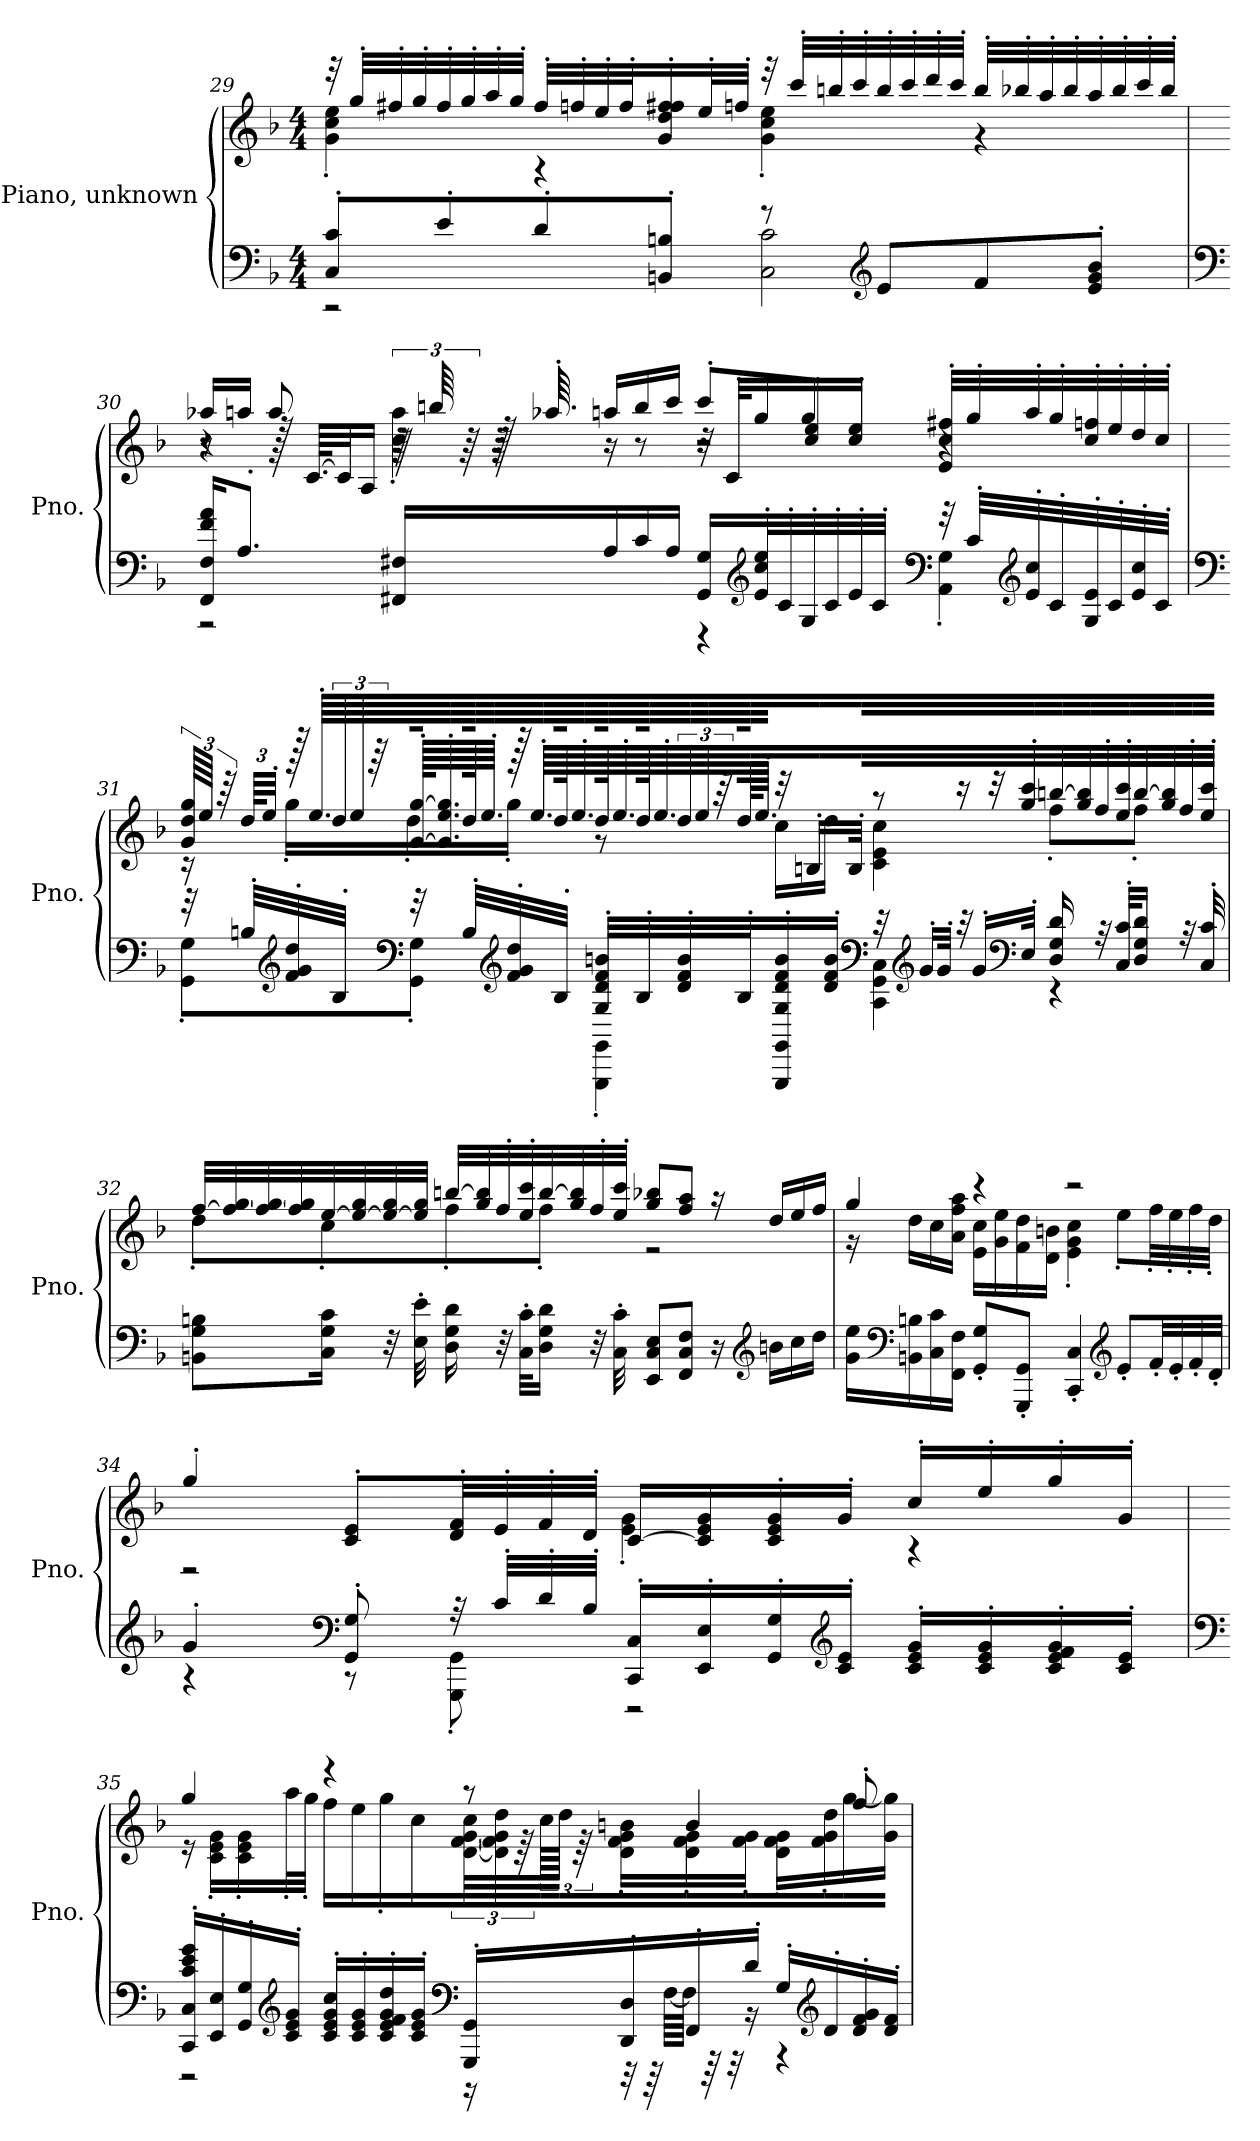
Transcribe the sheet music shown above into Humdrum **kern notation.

**kern	**kern
*part1	*part1
*staff2	*staff1
*I"Piano, unknown	*
*I'Pno.	*
!!LO:PB:g=z
*clefF4	*clefG2
*k[b-]	*k[b-]
*M4/4	*M4/4
=29	=29
*^	*^
8C/' 8c/'L	2r	32r	4g\' 4cc\' 4ee\'
.	.	32gg'/LLL	.
.	.	32ff#X'/	.
.	.	32gg'/	.
8e'/	.	32ff#'/	.
.	.	32gg'/	.
.	.	32aa'/	.
.	.	32gg'/JJJ	.
8d'/	.	32ff#'/LLL	4r
.	.	32ffn'/	.
.	.	32ee'/	.
.	.	32ff'/J	.
8BBn/' 8Bn/'J	.	16g/' 16dd/' 16ff/' 16ff#X/'	.
.	.	32ee'/L	.
.	.	32ffn'/JJJ	.
8r	2C\ 2c\	32r	4g\' 4cc\' 4ee\'
.	.	32ccc'/LLL	.
.	.	32bbn'/	.
.	.	32ccc'/	.
*clefG2	*	*	*
8e/L	.	32bb'/	.
.	.	32ccc'/	.
.	.	32ddd'/	.
.	.	32ccc'/JJJ	.
8f/	.	32bb'/LLL	4r
.	.	32bb-X'/	.
.	.	32aa'/	.
.	.	32bb-'/	.
8e/' 8g/' 8b-/'J	.	32aa'/	.
.	.	32bb-'/	.
.	.	32ccc'/	.
.	.	32bb-'/JJJ	.
*	*	*v	*v
!!LO:LB:g=z
=30	=30	=30
*clefF4	*	*
*	*	*^
*	*	*	*^
16FF/ 16F/ 16f/ 16a/KL	2r	8r	4r	16aa-X/LL
8.A'/J	.	.	.	16aan/JJ
.	.	8aa/	.	128r
.	.	.	.	[64.c/KLLL
.	.	.	.	32c/J]
.	.	.	.	16A/JJ
16FF#X/ 16F#X/LL	.	32r	4cc\' 4aa\'	96r
.	.	.	.	96bbn/
.	.	.	.	96r
.	.	128r	.	32r
.	.	64.aa-X'/	.	.
16A/	.	16r	.	16aan/LL
16c/	.	8r	.	16bb/
16A/JJ	.	.	.	16ccc/JJ
16GG/ 16G/LL	4r	8ccc'/L	2r	32r
.	.	.	.	32c'/KLL
*clefG2	*	*	*	*
32e/' 32cc/' 32ee/'L	.	.	.	16gg/
32c'/	.	.	.	.
32G'/	.	8gg/J	.	16cc/' 16ee/'
32c'/	.	.	.	.
32e'/	.	.	.	16cc/' 16ee/'JJ
32c'/JJJ	.	.	.	.
*clefF4	*	*	*	*
32r	4AA\' 4G\'	4r	.	32e/' 32cc/' 32ff#X/'LLL
32c'/LLL	.	.	.	32gg'/
*clefG2	*	*	*	*
32e/' 32cc/'	.	.	.	32aa'/
32c'/	.	.	.	32gg'/
32G/' 32e/'	.	.	.	32cc/' 32ffn/'
32c'/	.	.	.	32ee'/
32e/' 32cc/'	.	.	.	32dd'/
32c'/JJJ	.	.	.	32cc'/JJJ
*	*	*v	*v	*v
!!LO:LB:g=z
=31	=31	=31
*clefF4	*	*
*	*	*^
32r	8GG\' 8G\'L	96g/ 96dd/ 96gg/LLLL	16r
.	.	96ee/JJJJ	.
.	.	96r	.
32Bn'/LLL	.	96dd/KLLL	.
.	.	48ee'/JJJ	.
*clefG2	*	*	*
32f/' 32g/' 32dd/'	.	128r	16gg'\LL
.	.	64.ee'/LLLL	.
32B'/JJJ	.	96dd/	.
.	.	96ee/JJJJ	.
.	.	96r	.
*clefF4	*	*	*
32r	8GG\' 8G\'J	[128g/' [128gg/'KLLLL	16dd'\
.	.	64.g/]' 64.ee/' 64.gg/]'	.
32B'/LLL	.	128dd/K	.
.	.	64.ee'/JJJJ	.
*clefG2	*	*	*
32f/' 32g/' 32dd/'	.	128r	16gg'\JJ
.	.	64.ee'/LLLL	.
32B'/JJJ	.	128dd/K	.
.	.	64.ee'/	.
32G/' 32d/' 32f/' 32bn/'LLL	4GGG\' 4GG\'	128dd/K	8r
.	.	64.ee'/	.
32B'/	.	128dd/K	.
.	.	64.ee'/	.
32d/' 32f/' 32b/'	.	96dd/	.
.	.	96ee/JJJJ	.
.	.	96r	.
32B'/J	.	128dd/KLLLL	.
.	.	64.ee'/JJJJ	.
16GGG/' 16GG/' 16G/' 16d/' 16f/' 16b/'	.	32r	16cc\LL
.	.	16Bn'/LL	.
16d/' 16f/' 16b/'JJ	.	.	16dd\JJ
.	.	32B'/JJk	.
*clefF4	*	*	*
32r	4CC\ 4GG\ 4C\	8r	4c\ 4e\ 4cc\
*clefG2	*	*	*
16g'/LL	.	.	.
32g'/JJk	.	.	.
32r	.	16r	.
16g'/LL	.	.	.
.	.	32r	.
*clefF4	*	*	*
32E'/JJk	.	32gg/' 32ccc/'	.
16D/ 16G/ 16d/	4r	[32bbn/LLL	8ff'\L
.	.	32gg/ 32bb/]	.
32r	.	32ff'/	.
32C/' 32c/'KLL	.	32ee/' 32ccc/'	.
16D/ 16G/ 16d/JJ	.	[32bb/	8ff'\J
.	.	32gg/ 32bb/]	.
32r	.	32ff'/	.
32C/' 32c/'	.	32ee/' 32ccc/'JJJ	.
*v	*v	*	*
!!LO:LB:g=z	!!
=32	=32	=32
8BBn\ 8G\ 8Bn\L	[32ff/LLL	8dd'\L
.	32ff/_ 32gg/	.
.	32ff/_ 32gg/	.
.	32ff/] 32gg/	.
16C\ 16G\ 16c\Jk	[32ee/	8cc'\
.	32ee/_ 32gg/	.
32r	32ee/_ 32gg/	.
32E\' 32e\'	32ee/] 32gg/JJJ	.
16D\ 16G\ 16d\	[32bbn/LLL	8ff'\
.	32gg/ 32bb/]	.
32r	32ff'/	.
32C\' 32c\'KLL	32ee/' 32ccc/'	.
16D\ 16G\ 16d\JJ	[32bb/	8ff'\J
.	32gg/ 32bb/]	.
32r	32ff'/	.
32C\' 32c\'	32ee/' 32ccc/'JJJ	.
8EE/ 8C/ 8E/L	8gg/ 8bb-X/L	2r
8FF/ 8C/ 8F/J	8ff/ 8aa/J	.
16r	16r	.
*clefG2	*	*
16bn\LL	16dd/LL	.
16cc\	16ee/	.
16dd\JJ	16ff/JJ	.
!!LO:LB:g=z	!!
=33	=33	=33
16g\ 16ee\LL	4gg/	16r
*clefF4	*	*
16BBn\ 16Bn\	.	16dd\LL
16C\ 16c\	.	16cc\
16FF\ 16F\JJ	.	16a\ 16ff\ 16aa\JJ
8GG/' 8G/'L	4r	16e\ 16cc\LL
.	.	16g\ 16ee\
8GGG/' 8GG/'J	.	16f\ 16dd\
.	.	16d\ 16bn\JJ
4CC/' 4C/'	2r	4e\' 4g\' 4cc\'
*clefG2	*	*
8e'/L	.	8ee'\L
32f'/LL	.	32ff'\LL
32e'/	.	32ee'\
32f'/	.	32ff'\
32d'/JJJ	.	32dd'\JJJ
=34	=34	=34
*^	*	*
4g'/	4r	4gg'/	2r
*clefF4	*	*	*
8GG/' 8G/'	8r	8c/' 8e/'L	.
32r	8GGG\' 8GG\'	32d/' 32f/'LL	.
32c'/LLL	.	32e'/	.
32d'/	.	32f'/	.
32B-'/JJJ	.	32d'/JJJ	.
16CC/' 16C/'LL	2r	[16c/LL	4e\' 4g\'
16EE/' 16E/'	.	16c/] 16e/ 16g/	.
16GG/' 16G/'	.	16c/' 16e/' 16g/'	.
*clefG2	*	*	*
16c/' 16e/'JJ	.	16g'/JJ	.
16c/' 16e/' 16g/'LL	.	16cc'/LL	4r
16c/' 16e/' 16g/'	.	16ee'/	.
16c/' 16e/' 16f/' 16g/'	.	16gg'/	.
16c/' 16e/'JJ	.	16g'/JJ	.
!!LO:LB:g=z	!!
=35	=35	=35	=35
*clefF4	*	*	*
16CC/' 16C/' 16c/' 16e/' 16g/'LL	2r	4gg/	16r
16EE/' 16E/'	.	.	16c\' 16e\' 16g\'LL
16GG/' 16G/'	.	.	16c\' 16e\' 16g\'
*clefG2	*	*	*
16c/' 16e/' 16g/'JJ	.	.	32aa'\L
.	.	.	32gg'\JJJ
16c/' 16e/' 16g/' 16cc/'LL	.	4r	16ff\LL
16c/' 16e/' 16g/'	.	.	16ee\
16c/' 16e/' 16f/' 16g/' 16dd/'	.	.	16gg'\
16c/' 16e/' 16g/'JJ	.	.	16cc\
*clefF4	*	*	*
16GGG/' 16GG/'LL	16r	8r	[96d\ [96f\ [96g\ 96cc\LL
.	.	.	96d\] 96f\] 96g\] 96dd\JJJJ
.	.	.	96r
.	.	.	96cc\LLLL
.	.	.	96dd\JJJJ
.	.	.	96r
16DD/' 16D/'	32r	.	16d\' 16f\' 16g\' 16bn\'LL
.	64r	.	.
.	[64F\LLLL	.	.
16FF'/	64F\JJJJ]	4b/	16d\' 16f\' 16g\'
.	64r	.	.
.	32r	.	.
16d'/JJ	16r	.	16f\' 16g\'JJ
16G'/LL	4r	.	16d\' 16f\' 16g\'LL
*clefG2	*	*	*
16d'/	.	.	16f\' 16g\' 16dd\'
16d/' 16f/' 16g/'	.	8ff'/	[16gg\
16d/' 16f/'JJ	.	.	16g\ 16gg\]JJ
*v	*v	*	*
*	*v	*v
=	=
*-	*-
